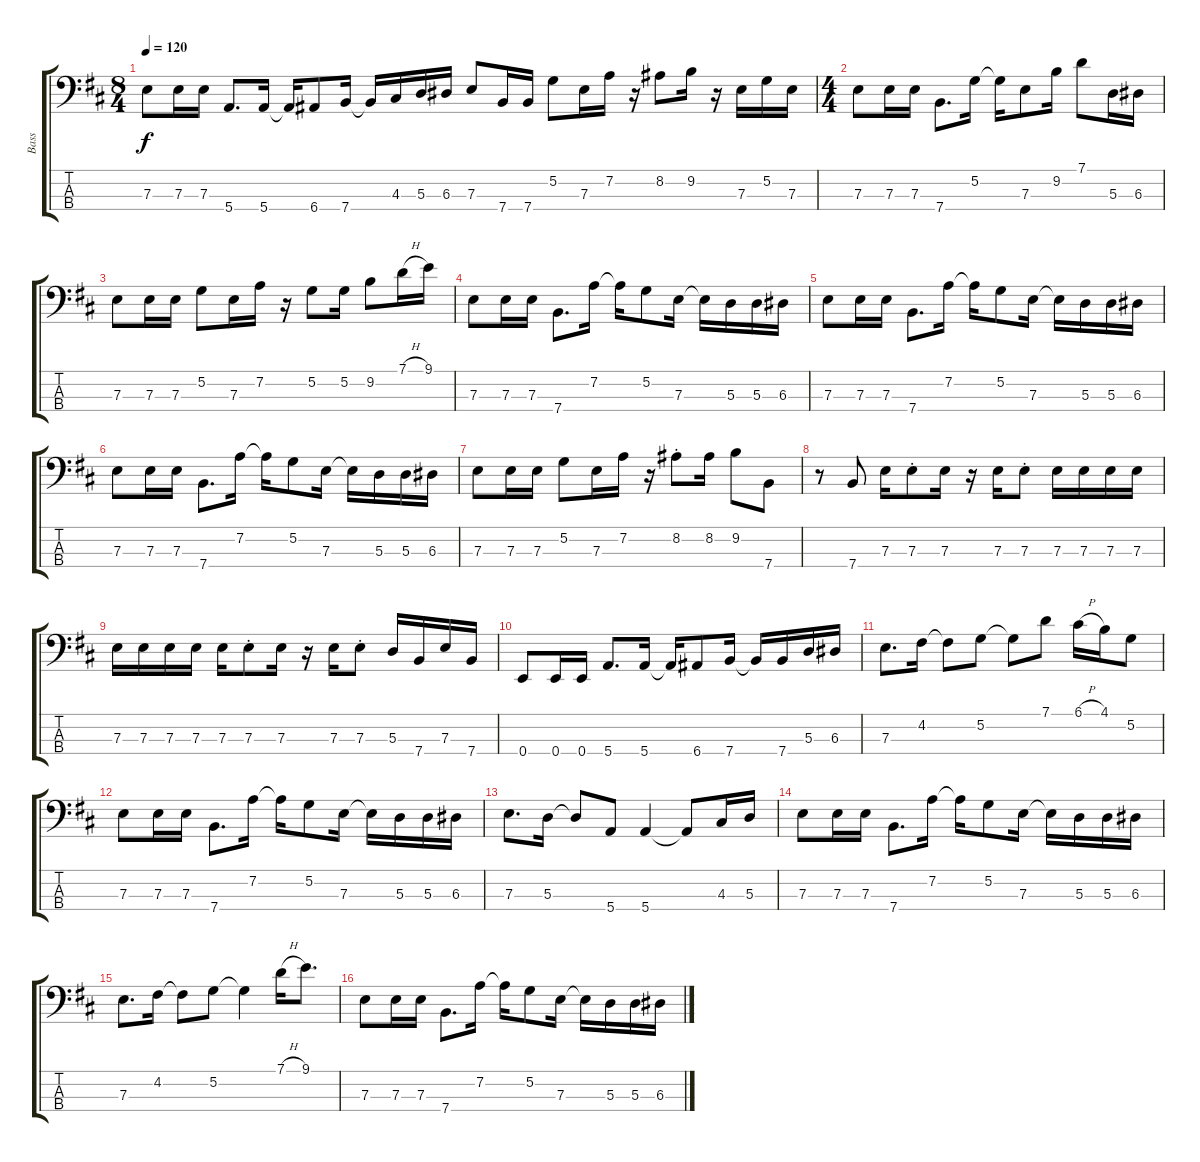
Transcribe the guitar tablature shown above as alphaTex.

\track ("Bass" "Bass") {instrument electricbassfinger}
\staff {score tabs}
\tuning (G2 D2 A1 E1) {hide}
\ts (8 4)
\tempo 120
\clef f4
\ks d
7.3.8{dy f} 7.3.16 7.3.16 5.4.8{d} 5.4.16 5.4{t}.16 6.4.8 7.4.16 7.4{t}.16 4.3.16 5.3.16 6.3.16 7.3.8 7.4.16 7.4.16 5.2.8 7.3.16 7.2.16 r.16 8.2.8 9.2.16 r.16 7.3.16 5.2.16 7.3.16 |
\ts (4 4)
7.3.8 7.3.16 7.3.16 7.4.8{d} 5.2.16 5.2{t}.16 7.3.8 9.2.16 7.1.8 5.3.16 6.3.16 |
7.3.8 7.3.16 7.3.16 5.2.8 7.3.16 7.2.16 r.16 5.2.8 5.2.16 9.2.8 7.1{h}.16 9.1.16 |
7.3.8 7.3.16 7.3.16 7.4.8{d} 7.2.16 7.2{t}.16 5.2.8 7.3.16 7.3{t}.16 5.3.16 5.3.16 6.3.16 |
7.3.8 7.3.16 7.3.16 7.4.8{d} 7.2.16 7.2{t}.16 5.2.8 7.3.16 7.3{t}.16 5.3.16 5.3.16 6.3.16 |
7.3.8 7.3.16 7.3.16 7.4.8{d} 7.2.16 7.2{t}.16 5.2.8 7.3.16 7.3{t}.16 5.3.16 5.3.16 6.3.16 |
7.3.8 7.3.16 7.3.16 5.2.8 7.3.16 7.2.16 r.16 8.2{st}.8 8.2.16 9.2.8 7.4.8 |
r.8 7.4.8 7.3.16 7.3{st}.8 7.3.16 r.16 7.3.16 7.3{st}.8 7.3.16 7.3.16 7.3.16 7.3.16 |
7.3.16 7.3.16 7.3.16 7.3.16 7.3.16 7.3{st}.8 7.3.16 r.16 7.3.16 7.3{st}.8 5.3.16 7.4.16 7.3.16 7.4.16 |
0.4.8 0.4.16 0.4.16 5.4.8{d} 5.4.16 5.4{t}.16 6.4.8 7.4.16 7.4{t}.16 7.4.16 5.3.16 6.3.16 |
7.3.8{d} 4.2.16 4.2{t}.8 5.2.8 5.2{t}.8 7.1.8 6.1{h}.16 4.1.16 5.2.8 |
7.3.8 7.3.16 7.3.16 7.4.8{d} 7.2.16 7.2{t}.16 5.2.8 7.3.16 7.3{t}.16 5.3.16 5.3.16 6.3.16 |
7.3.8{d} 5.3.16 5.3{t}.8 5.4.8 5.4.4 5.4{t}.8 4.3.16 5.3.16 |
7.3.8 7.3.16 7.3.16 7.4.8{d} 7.2.16 7.2{t}.16 5.2.8 7.3.16 7.3{t}.16 5.3.16 5.3.16 6.3.16 |
7.3.8{d} 4.2.16 4.2{t}.8 5.2.8 5.2{t}.4 7.1{h}.16 9.1.8{d} |
7.3.8 7.3.16 7.3.16 7.4.8{d} 7.2.16 7.2{t}.16 5.2.8 7.3.16 7.3{t}.16 5.3.16 5.3.16 6.3.16
